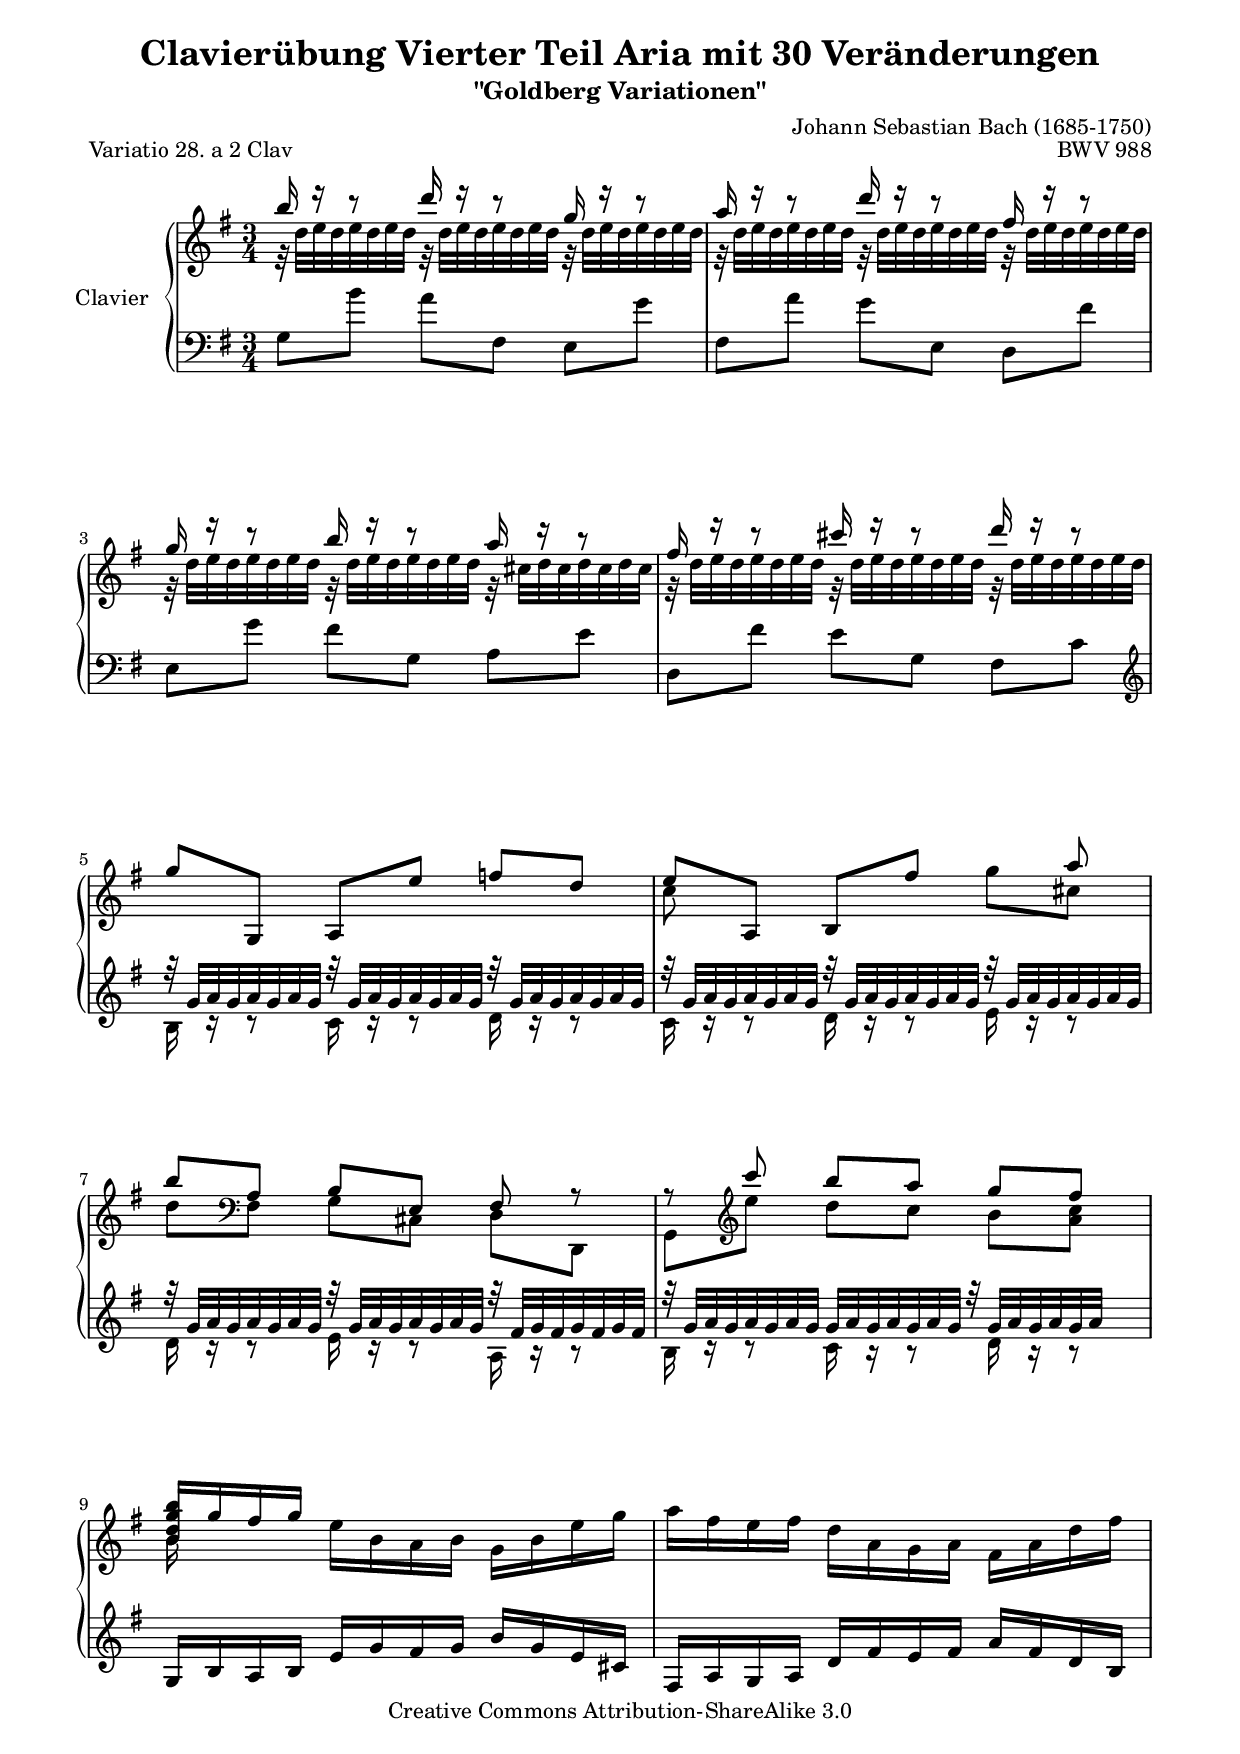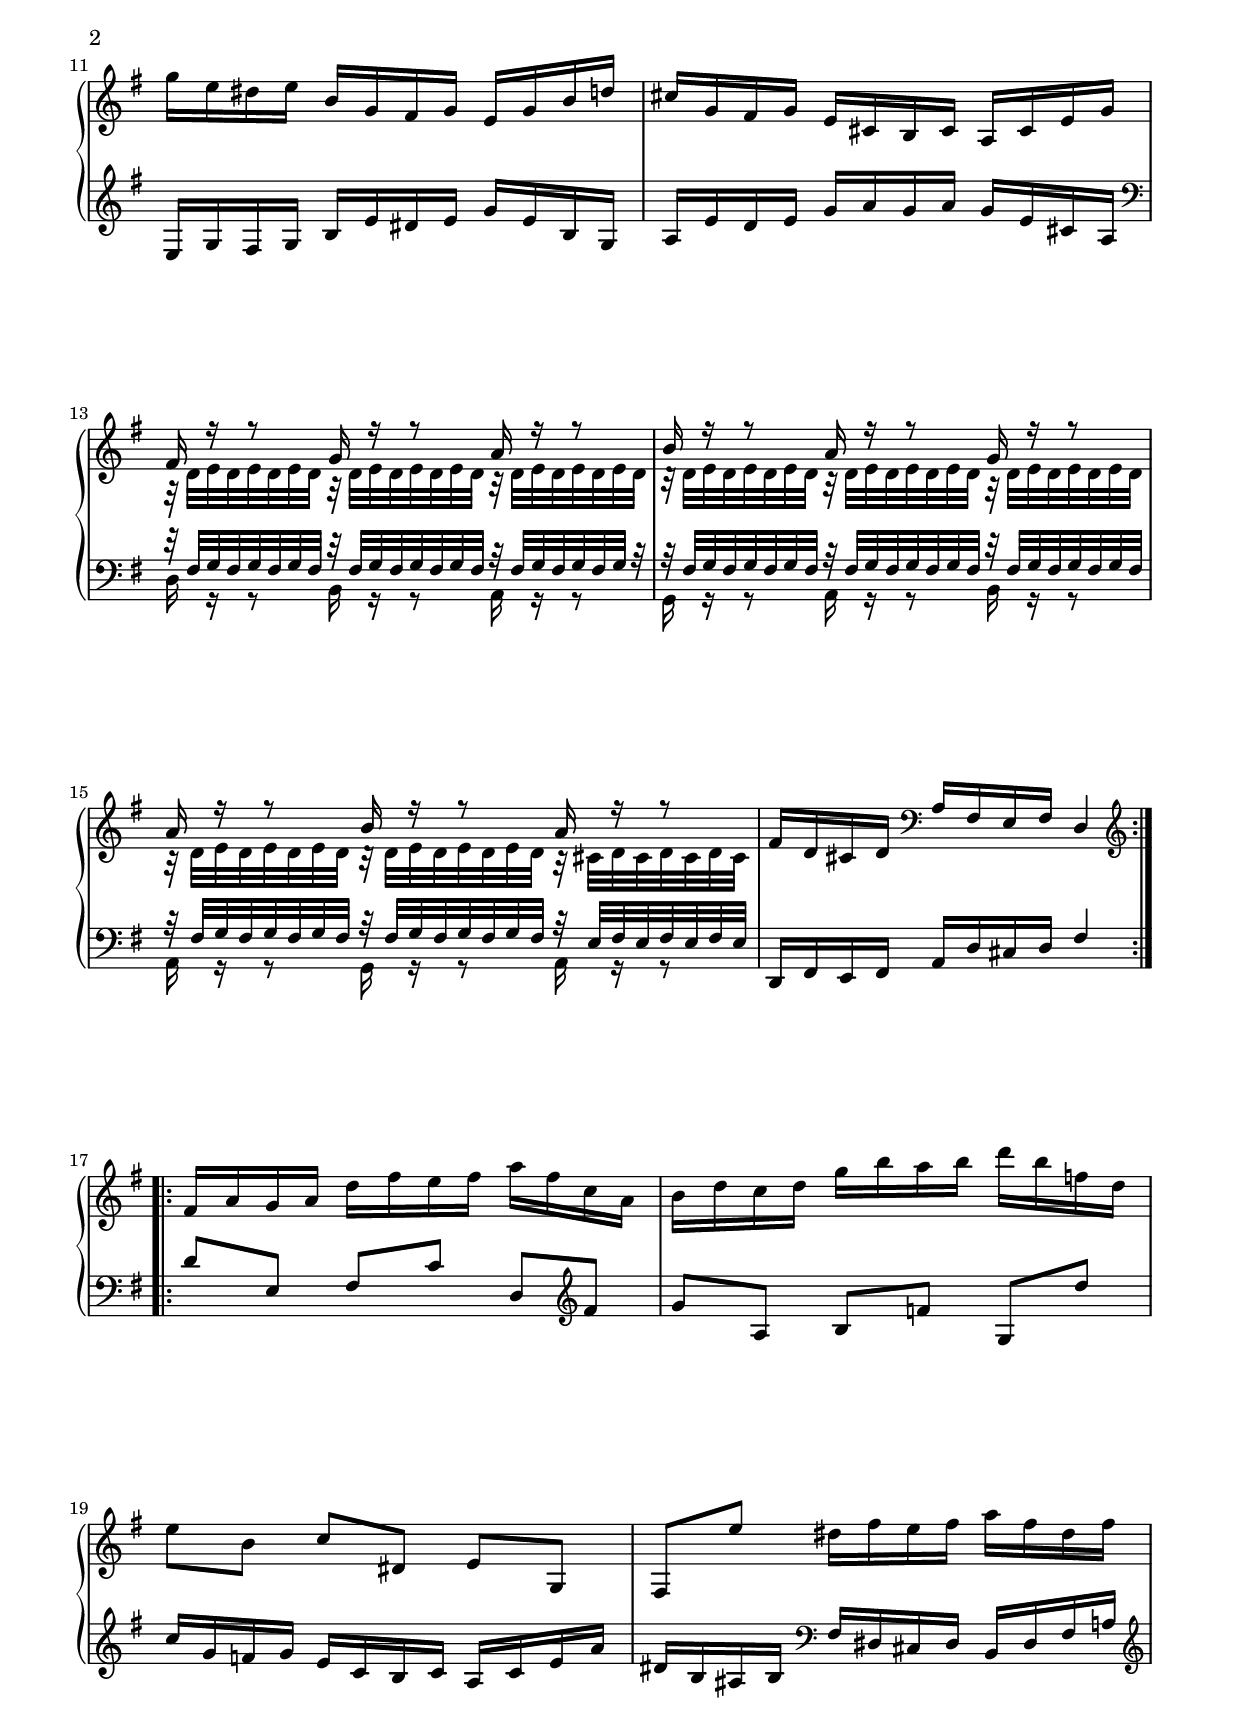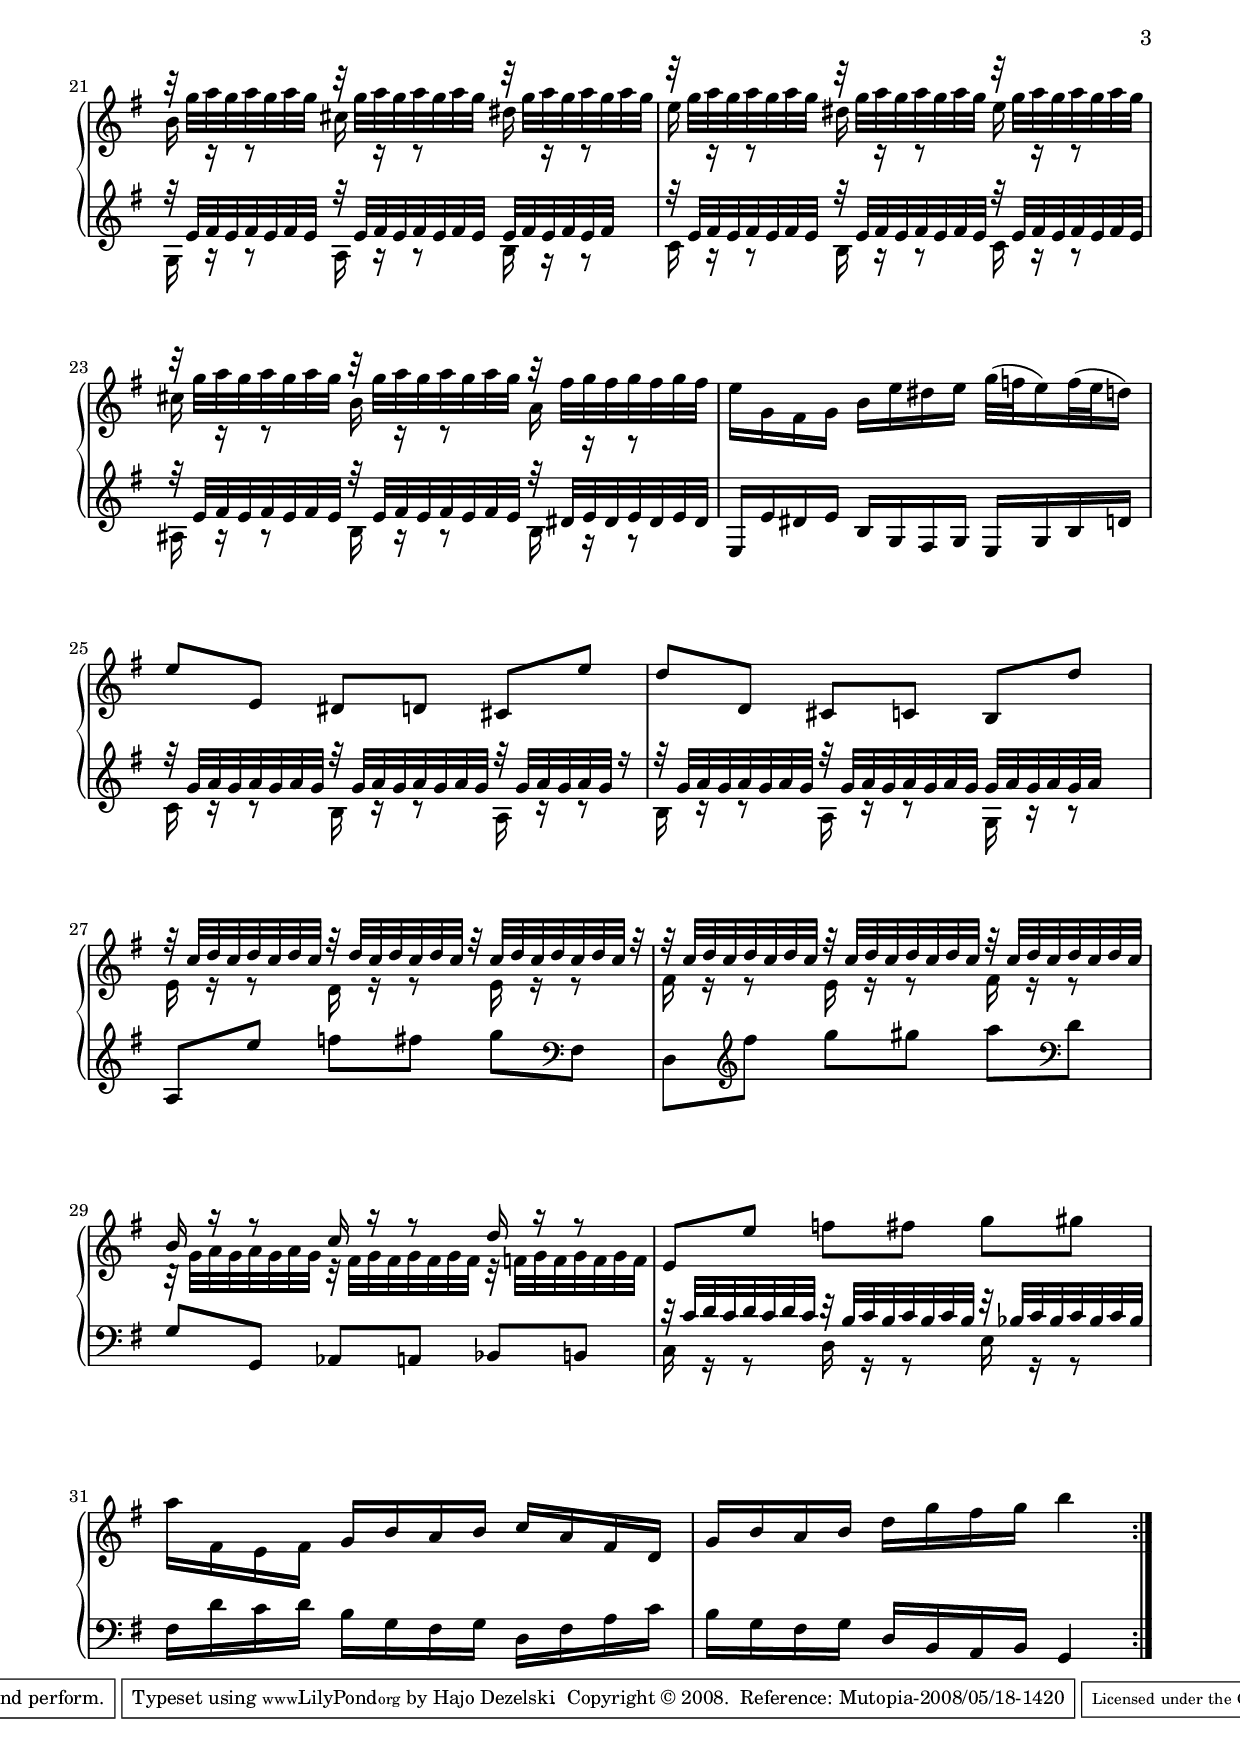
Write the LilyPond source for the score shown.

\version "2.11.44"

\paper {
    page-top-space = #0.0
    %indent = 0.0
    line-width = 18.0\cm
    ragged-bottom = ##f
    ragged-last-bottom = ##f
}

% #(set-default-paper-size "a4")

#(set-global-staff-size 19)

\header {
        title = "Clavierübung Vierter Teil Aria mit 30 Veränderungen"
        subtitle = "\"Goldberg Variationen\""
        piece = "Variatio 28. a 2 Clav"
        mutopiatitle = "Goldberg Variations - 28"
        composer = "Johann Sebastian Bach (1685-1750)"
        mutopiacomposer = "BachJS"
        opus = "BWV 988"
        date = "1741"
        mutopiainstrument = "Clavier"
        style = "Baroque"
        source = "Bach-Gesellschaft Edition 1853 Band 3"
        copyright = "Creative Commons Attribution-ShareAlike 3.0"
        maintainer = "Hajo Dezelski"
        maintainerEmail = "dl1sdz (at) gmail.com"
	
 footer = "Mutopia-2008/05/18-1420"
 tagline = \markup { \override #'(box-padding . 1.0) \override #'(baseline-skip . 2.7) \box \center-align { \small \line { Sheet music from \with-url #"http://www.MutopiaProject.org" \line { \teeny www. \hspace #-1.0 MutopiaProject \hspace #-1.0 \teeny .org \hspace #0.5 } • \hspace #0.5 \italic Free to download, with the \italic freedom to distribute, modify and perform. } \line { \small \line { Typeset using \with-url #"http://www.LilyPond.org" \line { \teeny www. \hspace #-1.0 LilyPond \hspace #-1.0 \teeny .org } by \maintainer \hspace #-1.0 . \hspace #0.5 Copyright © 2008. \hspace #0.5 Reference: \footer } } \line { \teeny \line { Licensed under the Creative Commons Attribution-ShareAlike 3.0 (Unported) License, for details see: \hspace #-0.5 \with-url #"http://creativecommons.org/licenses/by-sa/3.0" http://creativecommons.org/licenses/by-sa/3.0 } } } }
}


sopranoOne =   \relative b'' {
    \repeat volta 2 { %begin repeated section
    \stemUp
        b16 r16 r8 d16 r16 r8 g,16 r16 r8 | % 1
        a16 r16 r8 d16 r16 r8 fis,16 r16 r8 | % 2
        g16 r16 r8 b16 r16 r8 a16 r16 r8 | % 3
        fis16 r16 r8 cis'16 r16 r8 d16 r16 r8 | % 4
        g,8 [ g,, ] a [ e'' ] f [ d ] | % 5
        e8 [ a,, ] b [ fis'' ] s8 a8 | % 6
        b8 [ \clef "bass" a,,8 ] b [ e, ] fis r8 | % 7
        r8 \clef "treble" c'''8 b [ a ] g [ fis ] | % 8
        <b, d g b>16 [ g'16 fis g ] 
		\stemDown e [ b a b ] g [ b e g ] | % 9
        a16 [ fis e fis ] d [ a g a ] fis [ a d fis ] | % 10
        g16 [ e dis e ] 
		\stemUp b [ g fis g ] e [ g b d ] | % 11
        cis16 [ g fis g ] e [ cis b cis ] a [ cis e g ] | % 12
        fis16 r16 r8 g16 r16 r8 a16 r16 r8 | % 13
        b16 r16 r8 a16 r16 r8 g16 r16 r8 | % 14
        a16 r16 r8 b16 r16 r8 a16 r16 r8 | % 15
        fis16 [ d cis d ] \clef "bass" a16 [ fis e fis ] d4 \clef "treble" | % 16
    } %end of repeated section
     \repeat volta 2 { %begin repeated section
        fis'16 [ a g a ] 
		\stemDown d [ fis e fis ] a [ fis c a ] | % 17
        b16 [ d c d ] g [ b a b ] d [ b f d ] | % 18
        e8 [ b8 ] 
		\stemUp c8 [ dis,8 ] e8 [ g,8 ] | % 19
        fis8 [ e''8 ] 
		\stemDown dis16 [ fis e fis ] a [ fis dis fis] | % 20
        r32 g32 [ a g a g a g ] 
		r32 g32 [ a g a g a g ] 
		r32 g32 [ a g a g a g ] | % 21
        r32 g32 [ a g a g a g ] 
		r32 g32 [ a g a g a g ] 
		r32 g32 [ a g a g a g ] | % 22
        r32 g32 [ a g a g a g ] 
		r32 g32 [ a g a g a g ] 
		r32 fis32 [ g fis g fis g fis ] | % 23
		\stemDown
        e16 [ g, fis g ] b [ e dis e ] g32 [  (f e16 ) f32 ( e d16 ) ] 
		\stemUp| % 24
        e8 [ e,8 ] dis8 [ d8 ] cis8 [ e'8 ] | % 25
        d8 [ d,8 ] cis8 [ c8 ] b8 [ d'8 ] | % 26
        r32 c32 [ d c d c d c ] 
		r32 d32 [ c d c d c ] 
		r32 c32 [ d c d c d c ] r32 | % 27
        r32 c32 [ d c d c d c ] 
		r32 c32 [ d c d c d c ] 
		r32 c32 [ d c d c d c ] | % 28
        b16 r16 r8 c16 r16 r8 d16 r16 r8 | % 29
        e,8 [ e'8 ] 
		\stemDown f8 [ fis8 ] g8 [ gis8 ] | % 30
        a16 [ fis, e fis ] 
		\stemUp g [ b a b ] c [ a fis d ] | % 31
        g16 [ b a b ] 
		\stemDown d [ g fis g ] b4 | % 32

    } %end repeated section

 
}

sopranoTwo =   \relative c' {
  \repeat volta 2 { %begin repeated section
  \stemDown
        r32 d'32 [ e d e d e d ] 
		r32 d32 [ e d e d e d ] 
		r32 d32 [ e d e d e d ] | % 1
        r32 d32 [ e d e d e d ] 
		r32 d32 [ e d e d e d ] 
		r32 d32 [ e d e d e d ] | % 2
        r32 d32 [ e d e d e d ] 
		r32 d32 [ e d e d e d ] 
		r32 cis32 [ d cis d cis d cis ] | % 3
        r32 d32 [ e d e d e d ] 
		r32 d32 [ e d e d e d ] 
		r32 d32 [ e d e d e d ]  | % 4
		s1*3/4 | % 5
        c8 s8*3 g'8  [ cis,8 ]  | % 6
		d8 [ \clef "bass"   fis,,8 ]  g8 [cis,] d [d,] | % 7
        g8 [ \clef "treble" e'''8 ] d [ c ] b [ < a c >8] | % 8
        b16 s16 s8 s2 | % 9
		s1*3/4 | % 10
		s1*3/4 | % 11
		s1*3/4 | % 12		
        r32 d,32 [ e d e d e d ] 
		r32 d32 [ e d e d e d ] 
		r32 d32 [ e d e d e d ] | % 13
        r32 d32 [ e d e d e d ] 
		r32 d32 [ e d e d e d ] 
		r32 d32 [ e d e d e d ] | % 14
        r32 d32 [ e d e d e d ] 
		r32 d32 [ e d e d e d ] 
		r32 cis32 [ d cis d cis d cis ] | % 15
		s4 \clef "bass" s2 \clef "treble" | % 16 
    } %end of repeated section

	\repeat volta 2 { %begin repeated section
        s1*3/4 | % 17
        s1*3/4 | % 18
        s1*3/4 | % 19
        s1*3/4 | % 20
        b'16 r16 r8 cis16 r16 r8 dis16 r16 r8 | % 21
        e16 r16 r8 dis16 r16 r8 e16 r16 r8 | % 22
        cis16 r16 r8 b16 r16 r8 a16 r16 r8 | % 23
		s1*3/4 | % 24
        s1*3/4 | % 25
        s1*3/4 | % 26
        e16 r16 r8 d16 r16 r8 e16 r16 r8  | % 27
        fis16 r16 r8 e16 r16 r8 fis16 r16 r8 | % 28
        r32 g32 [ a g a g a g ] 
		r32 fis32 [ g fis g fis g fis ] 
		r32 f32 [ g f g f g f ] | % 29
        s1*3/4 | % 30
        s1*3/4 | % 31
        s1*3/4 | % 32


   } %end repeated section

 }

soprano = << \sopranoOne \\ \sopranoTwo>>

%%
%% Bass Clef
%% 

bassOne = \relative g {
	\repeat volta 2 { %begin repeated section
	\stemDown
        g8 [ b'8 ] a8 [ fis,8 ] e8 [ g'8 ] | % 1
        fis,8 [ a'8 ] g8 [ e,8 ] d8 [ fis'8 ] | % 2
        e,8 [ g'8 ] fis8 [ g,8 ] a8 [ e'8 ] | % 3
        d,8 [ fis'8 ] e8 [ g,8 ] fis8 [ c'8 ] \clef "treble" | % 4
		\stemUp
        r32 g'32 [ a g a g a g ] 
		r32 g32 [ a g a g a g ] 
		r32 g32 [ a g a g a g ] | % 5
        r32 g32 [ a g a g a g ] 
		r32 g32 [ a g a g a g ] 
		r32 g32 [ a g a g a g ] | % 6
        r32 g32 [ a g a g a g ] 
		r32 g32 [ a g a g a g ] 
		r32 fis32 [ g fis g fis g fis ] | % 7
        r32 g32 [ a g a g a g ] 
		g32 [ a g a g a g ] 
		r32 g32 [ a g a g a ] s16 | % 8
        g,16 [ b a b ] e [ g fis g ] b [ g e cis ] | % 9
        fis,16 [ a g a ] d [ fis e fis ] a [ fis d b ] | % 10
        e,16 [ g fis g ] b [ e dis e ] g [ e b g ] | % 11
        a16 [ e' d e ] g [ a g a ] g [ e cis a ] \clef "bass" | % 12
        r32 fis32 [ g fis g fis g fis ] 
		r32 fis32 [ g fis g fis g fis ] 
		r32 fis32 [ g fis g fis g ] r32 | % 13
        r32 fis32 [ g fis g fis g fis ] 
		r32 fis32 [ g fis g fis g fis ] 
		r32 fis32 [ g fis g fis g fis ] | % 14
        r32 fis32 [ g fis g fis g fis ] 
		r32 fis32 [ g fis g fis g fis ] 
		r32 e32 [ fis e fis e fis e ] | % 15
        d,16 [ fis e fis ] a [ d cis d ] fis4 | % 16

    } %end of repeated section
  	    \repeat volta 2 { %begin repeated section
        d'8 [ e,8 ] fis8 [ c'8 ] d,8 [ \clef "treble" fis'8 ] | % 17
        g8 [ a,8 ] b8 [ f'8 ] g,8 [ d''8 ] | % 18
        c16 [ g f g ] e [ c b c ] a [ c e a ]  | % 19
        dis,16 [b ais b ] \clef "bass" fis16 [ dis cis dis ] b [ dis fis a ] \clef "treble" | % 20
        r32 e'32 [ fis e fis e fis e ] 
		r32 e32 [ fis e fis e fis e ] 
		e32 [ fis e fis e fis ] s16 | % 21
        r32 e32 [ fis e fis e fis e ] 
		r32 e32 [ fis e fis e fis e ] 
		r32 e32 [ fis e fis e fis e ] | % 22
        r32 e32 [ fis e fis e fis e ] 
		r32 e32 [ fis e fis e fis e ] 
		r32 dis32 [ e dis e dis e dis ] | % 23
        e,16 [ e' dis e ] b [ g fis g ] e [ g b d ] | % 24
        r32 g32 [ a g a g a g ] 
		r32 g32 [ a g a g a g ] 
		r32 g32 [ a g a g ] r16 | % 25
        r32 g32 [ a g a g a g ] 
		r32 g32 [ a g a g a g ] 
		g32 [ a g a g a ] s16 | % 26
        a,8 [ e''8 ] 
		\stemDown f8 [ fis8 ] g8 [  \clef "bass" fis,,8 ]| % 27
        d8 [ \clef "treble" fis''8 ] g8 [ gis8 ] a8 [ \clef "bass" d,,8 ] 
		\stemUp | % 28
        g,8 [ g,8 ] as8 [ a8 ] bes8 [ b8 ] | % 29
        r32 c'32 [ d c d c d c ] 
		r32 b32 [ c b c b c b ] 
		r32 bes32 [ c bes c bes c bes ] | % 30
		\stemDown 
        fis16 [ d' c d ] b [ g fis g ] d [ fis a c ] | % 31
        b16 [ g fis g ] 
		\stemUp d [ b a b ] g4 | % 32
    } %end repeated section


}

bassTwo = \relative c' {
    \repeat volta 2 { %begin repeated section
	\stemDown	    
		s1*3/4 | % 1
		s1*3/4 | % 2
		s1*3/4 | % 3
        s1*3/4 \clef "treble" | % 4
        b16 r16 r8 c16 r16 r8 d16 r16 r8 | % 5
        c16 r16 r8 d16 r16 r8 e16 r16 r8 | % 6
        d16 r16 r8 e16 r16 r8 a,16 r16 r8 | % 7
        b16 r16 r8 c16 r16 r8 d16 r16 r8 | % 8
		s1*3/4 | % 9
		s1*3/4 | % 10
		s1*3/4 | % 11
		s1*3/4 \clef "bass" | % 12
        d,16 r16 r8 b16 r16 r8 a16 r16 r8 | % 13
        g16 r16 r8 a16 r16 r8 b16 r16 r8 | % 14
        a16 r16 r8 g16 r16 r8 a16 r16 r8 | % 15
		s1*3/4 | % 16
    } %end of repeated section
  
 	   \repeat volta 2 { %begin repeated section
		s1*3/4 | % 17
        s1*3/4 | % 18
        s1*3/4 | % 19
        s1*3/4  \clef "treble" | % 20
        g'16 r16 r8 a16 r16 r8 b16 r16 r8 | % 21
        c16 r16 r8 b16 r16 r8 c16 r16 r8 | % 22
        ais16 r16 r8 b16 r16 r8 b16 r16 r8 | % 23
		s1*3/4 | % 24
        c16 r16 r8 b16 r16 r8 a16 r16 r8 | % 25
        b16 r16 r8 a16 r16 r8 g16 r16 r8 | % 26
		s1*3/4 | % 27
        s1*3/4 | % 28
        s1*3/4 | % 29
        c,16 r16 r8 d16 r16 r8 e16 r16 r8 | % 30
		s1*3/4 | % 31
		s1*3/4 | % 32
 
    } %end repeated section
}

bass = << \bassOne \\ \bassTwo>>

%% Merge score - Piano staff

\score {
    \context PianoStaff <<
        \set PianoStaff.instrumentName = "Clavier  "
        \set PianoStaff.midiInstrument = "harpsichord"
        \new Staff = "upper" { \clef treble \key g \major \time 3/4 \soprano  }
        \new Staff = "lower"  { \clef bass \key g \major \time 3/4 \bass }
    >>
    \layout{  }
    \midi { }

}
